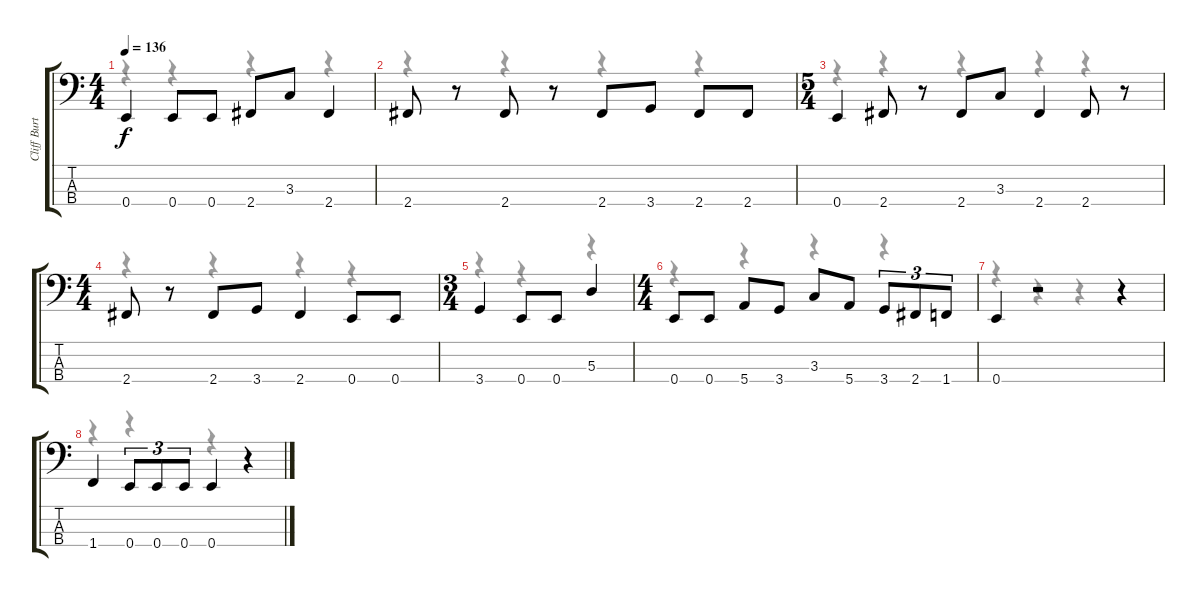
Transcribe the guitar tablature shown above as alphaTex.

\track ("Cliff Burton" "Cliff Burt") {instrument electricbassfinger}
\staff {score tabs}
\tuning (G2 D2 A1 E1) {hide}
\voice
\ts (4 4)
\tempo 136
\clef f4
\ks c
0.4.4{dy f} 0.4.8 0.4.8 2.4.8 3.3.8 2.4.4 |
2.4.8 r.8 2.4.8 r.8 2.4.8 3.4.8 2.4.8 2.4.8 |
\ts (5 4)
0.4.4 2.4.8 r.8 2.4.8 3.3.8 2.4.4 2.4.8 r.8 |
\ts (4 4)
2.4.8 r.8 2.4.8 3.4.8 2.4.4 0.4.8 0.4.8 |
\ts (3 4)
3.4.4 0.4.8 0.4.8 5.3.4 |
\ts (4 4)
0.4.8 0.4.8 5.4.8 3.4.8 3.3.8 5.4.8 3.4.8{tu (3 2)} 2.4.8{tu (3 2)} 1.4.8{tu (3 2)} |
0.4.4 r.2 r.4 |
1.4.4 0.4.8{tu (3 2)} 0.4.8{tu (3 2)} 0.4.8{tu (3 2)} 0.4.4 r.4
\voice
\clef f4
\ottava regular
\simile none
\ks c
r.4{dy f} r.4 r.4 r.4 |
r.4 r.4 r.4 r.4 |
r.4 r.4 r.4 r.4 r.4 |
r.4 r.4 r.4 r.4 |
r.4 r.4 r.4 |
r.4 r.4 r.4 r.4 |
r.4 r.4 r.4 r.4 |
r.4 r.4 r.4 r.4
